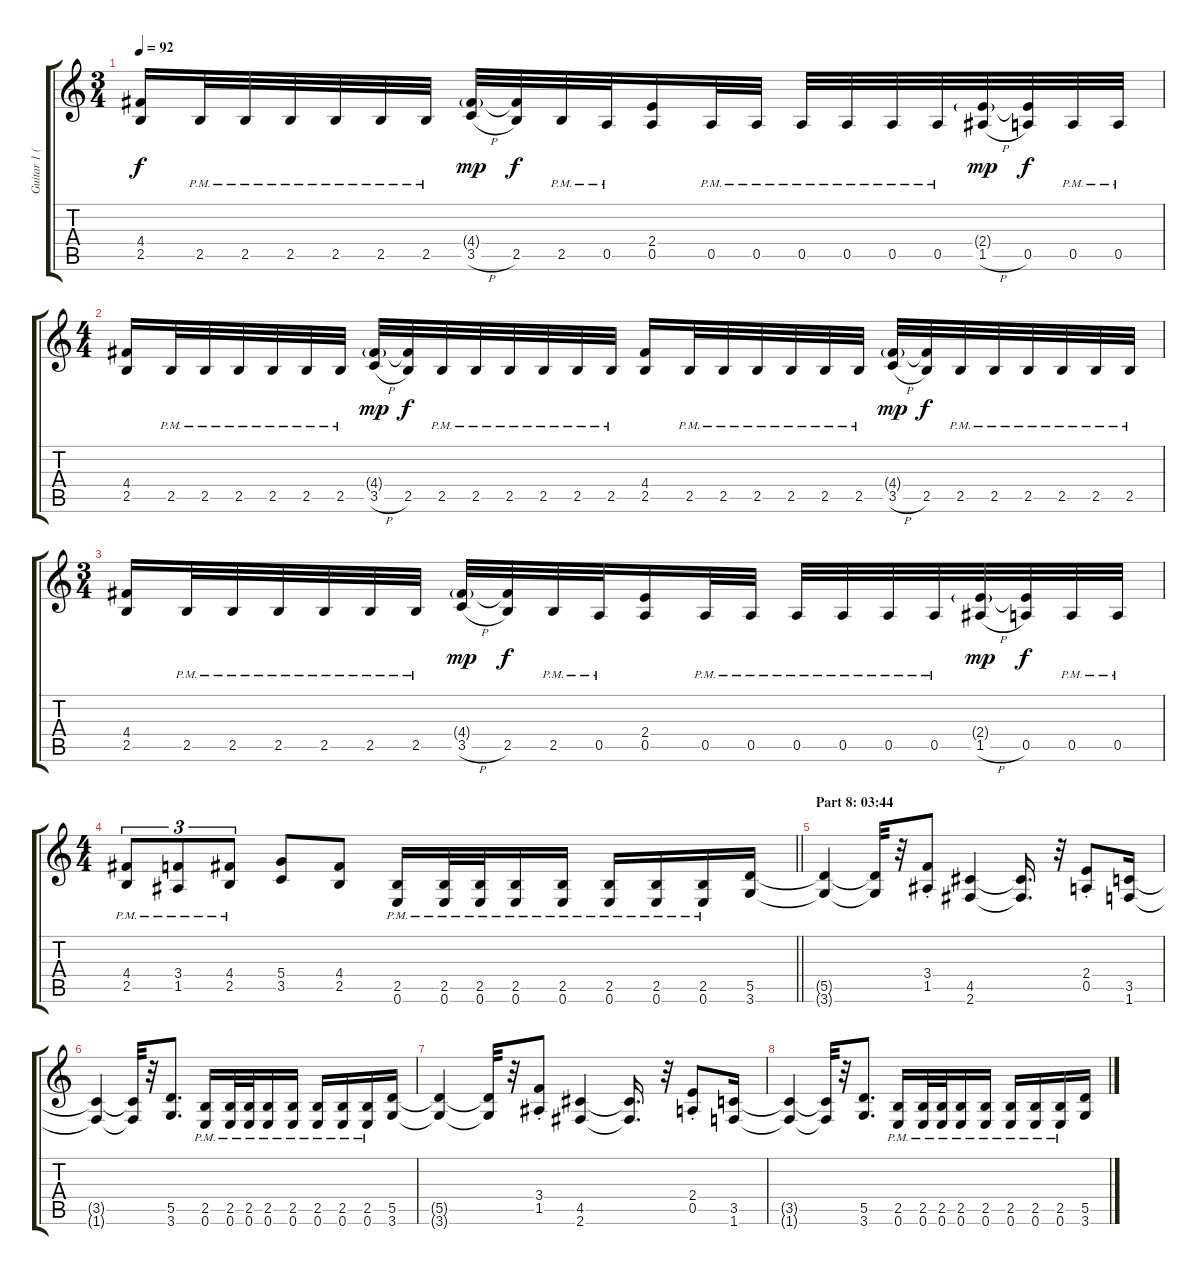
\track ("Guitar 1 (Distortion)" "Guitar 1 (") {instrument distortionguitar}
\staff {score tabs}
\tuning (E4 B3 G3 D3 A2 E2) {hide}
\ts (3 4)
\tempo 92
\clef g2
\ks c
(4.4 2.5).16{dy f} 2.5{pm}.32 2.5{pm}.32 2.5{pm}.32 2.5{pm}.32 2.5{pm}.32 2.5{pm}.32 (4.4{g} 3.5{h}).32{dy mp} (4.4{t} 2.5).32{dy f} 2.5{pm}.32 0.5{pm}.32 (2.4 0.5).16 0.5{pm}.32 0.5{pm}.32 0.5{pm}.32 0.5{pm}.32 0.5{pm}.32 0.5{pm}.32 (2.4{g} 1.5{h}).32{dy mp} (2.4{t} 0.5).32{dy f} 0.5{pm}.32 0.5{pm}.32 |
\ts (4 4)
(4.4 2.5).16 2.5{pm}.32 2.5{pm}.32 2.5{pm}.32 2.5{pm}.32 2.5{pm}.32 2.5{pm}.32 (4.4{g} 3.5{h}).32{dy mp} (4.4{t} 2.5).32{dy f} 2.5{pm}.32 2.5{pm}.32 2.5{pm}.32 2.5{pm}.32 2.5{pm}.32 2.5{pm}.32 (4.4 2.5).16 2.5{pm}.32 2.5{pm}.32 2.5{pm}.32 2.5{pm}.32 2.5{pm}.32 2.5{pm}.32 (4.4{g} 3.5{h}).32{dy mp} (4.4{t} 2.5).32{dy f} 2.5{pm}.32 2.5{pm}.32 2.5{pm}.32 2.5{pm}.32 2.5{pm}.32 2.5{pm}.32 |
\ts (3 4)
(4.4 2.5).16 2.5{pm}.32 2.5{pm}.32 2.5{pm}.32 2.5{pm}.32 2.5{pm}.32 2.5{pm}.32 (4.4{g} 3.5{h}).32{dy mp} (4.4{t} 2.5).32{dy f} 2.5{pm}.32 0.5{pm}.32 (2.4 0.5).16 0.5{pm}.32 0.5{pm}.32 0.5{pm}.32 0.5{pm}.32 0.5{pm}.32 0.5{pm}.32 (2.4{g} 1.5{h}).32{dy mp} (2.4{t} 0.5).32{dy f} 0.5{pm}.32 0.5{pm}.32 |
\ts (4 4)
\barLineRight lightlight
(4.4{pm} 2.5{pm}).8{tu (3 2)} (3.4{pm} 1.5{pm}).8{tu (3 2)} (4.4{pm} 2.5{pm}).8{tu (3 2)} (5.4 3.5).8 (4.4 2.5).8 (2.5{pm} 0.6{pm}).16 (2.5{pm} 0.6{pm}).32 (2.5{pm} 0.6{pm}).32 (2.5{pm} 0.6{pm}).16 (2.5{pm} 0.6{pm}).16 (2.5{pm} 0.6{pm}).16 (2.5{pm} 0.6{pm}).16 (2.5{pm} 0.6{pm}).16 (5.5 3.6).16 |
\section ("" "Part 8: 03:44")
(5.5{t} 3.6{t}).4 (5.5{t} 3.6{t}).32 r.32 (3.4{st} 1.5{st}).8 (4.5 2.6).4 (4.5{t} 2.6{t}).16{d} r.32 (2.4{st} 0.5{st}).8 (3.5 1.6).16 |
(3.5{t} 1.6{t}).4 (3.5{t} 1.6{t}).32 r.32 (5.5 3.6).8{d} (2.5{pm} 0.6{pm}).16 (2.5{pm} 0.6{pm}).32 (2.5{pm} 0.6{pm}).32 (2.5{pm} 0.6{pm}).16 (2.5{pm} 0.6{pm}).16 (2.5{pm} 0.6{pm}).16 (2.5{pm} 0.6{pm}).16 (2.5{pm} 0.6{pm}).16 (5.5 3.6).16 |
(5.5{t} 3.6{t}).4 (5.5{t} 3.6{t}).32 r.32 (3.4{st} 1.5{st}).8 (4.5 2.6).4 (4.5{t} 2.6{t}).16{d} r.32 (2.4{st} 0.5{st}).8 (3.5 1.6).16 |
(3.5{t} 1.6{t}).4 (3.5{t} 1.6{t}).32 r.32 (5.5 3.6).8{d} (2.5{pm} 0.6{pm}).16 (2.5{pm} 0.6{pm}).32 (2.5{pm} 0.6{pm}).32 (2.5{pm} 0.6{pm}).16 (2.5{pm} 0.6{pm}).16 (2.5{pm} 0.6{pm}).16 (2.5{pm} 0.6{pm}).16 (2.5{pm} 0.6{pm}).16 (5.5 3.6).16
